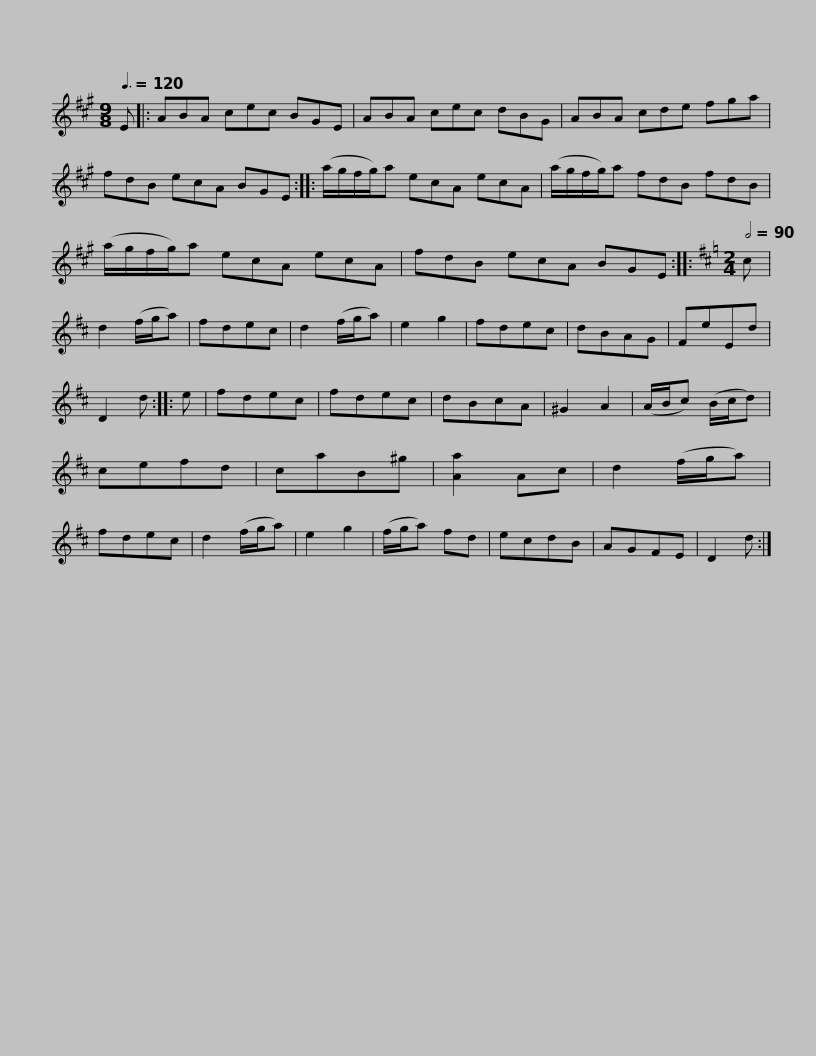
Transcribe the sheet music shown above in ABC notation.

X:1
L:1/8
Q:3/8=120
M:9/8
I:linebreak $
K:A
V:1 treble
V:1
 E |: ABA cec BGE | ABA cec dBG | ABA cde fga | fdB ecA BGE ::$ %5
 (a/g/f/g/)a ecA ecA | (a/g/f/g/)a fdB fdB | (a/g/f/g/)a ecA ecA |$ fdB ecA BGE ::[K:D][M:2/4][Q:1/2=90] c | %10
 d2 (f/g/a) | fdec | d2 (f/g/a) | e2 g2 | fdec | %15
 dBAG | FeEd | D2 d ::$ e | fdec | %20
 fdec | dBcA | ^G2 A2 | (A/B/c) (B/c/d) | cefd | %25
 caB^g | [Aa]2 Ac | d2 (f/g/a) | fdec |$ d2 (f/g/a) | %30
 e2 g2 | (f/g/a) fd | ecdB | AGFE | D2 d :| %35
